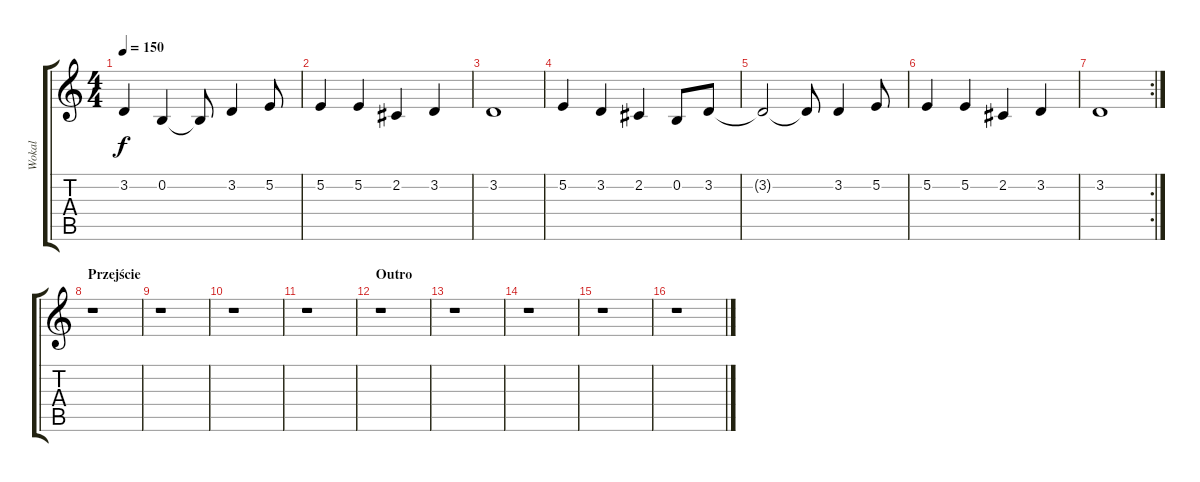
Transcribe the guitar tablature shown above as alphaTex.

\track ("Wokal" "Wokal") {instrument voiceoohs}
\staff {score tabs}
\tuning (E4 B3 G3 D3 A2 E2) {hide}
\ts (4 4)
\tempo 150
\clef g2
\ks c
3.2{t}.4{dy f} 0.2.4 0.2{t}.8 3.2.4 5.2.8 |
5.2.4 5.2.4 2.2.4 3.2.4 |
3.2.1 |
5.2.4 3.2.4 2.2.4 0.2.8 3.2.8 |
3.2{t}.2 3.2{t}.8 3.2.4 5.2.8 |
5.2.4 5.2.4 2.2.4 3.2.4 |
\rc 2
3.2.1 |
\section ("" "Przejście")
r.1 |
r.1 |
r.1 |
r.1 |
\section ("" "Outro")
r.1 |
r.1 |
r.1 |
r.1 |
r.1
